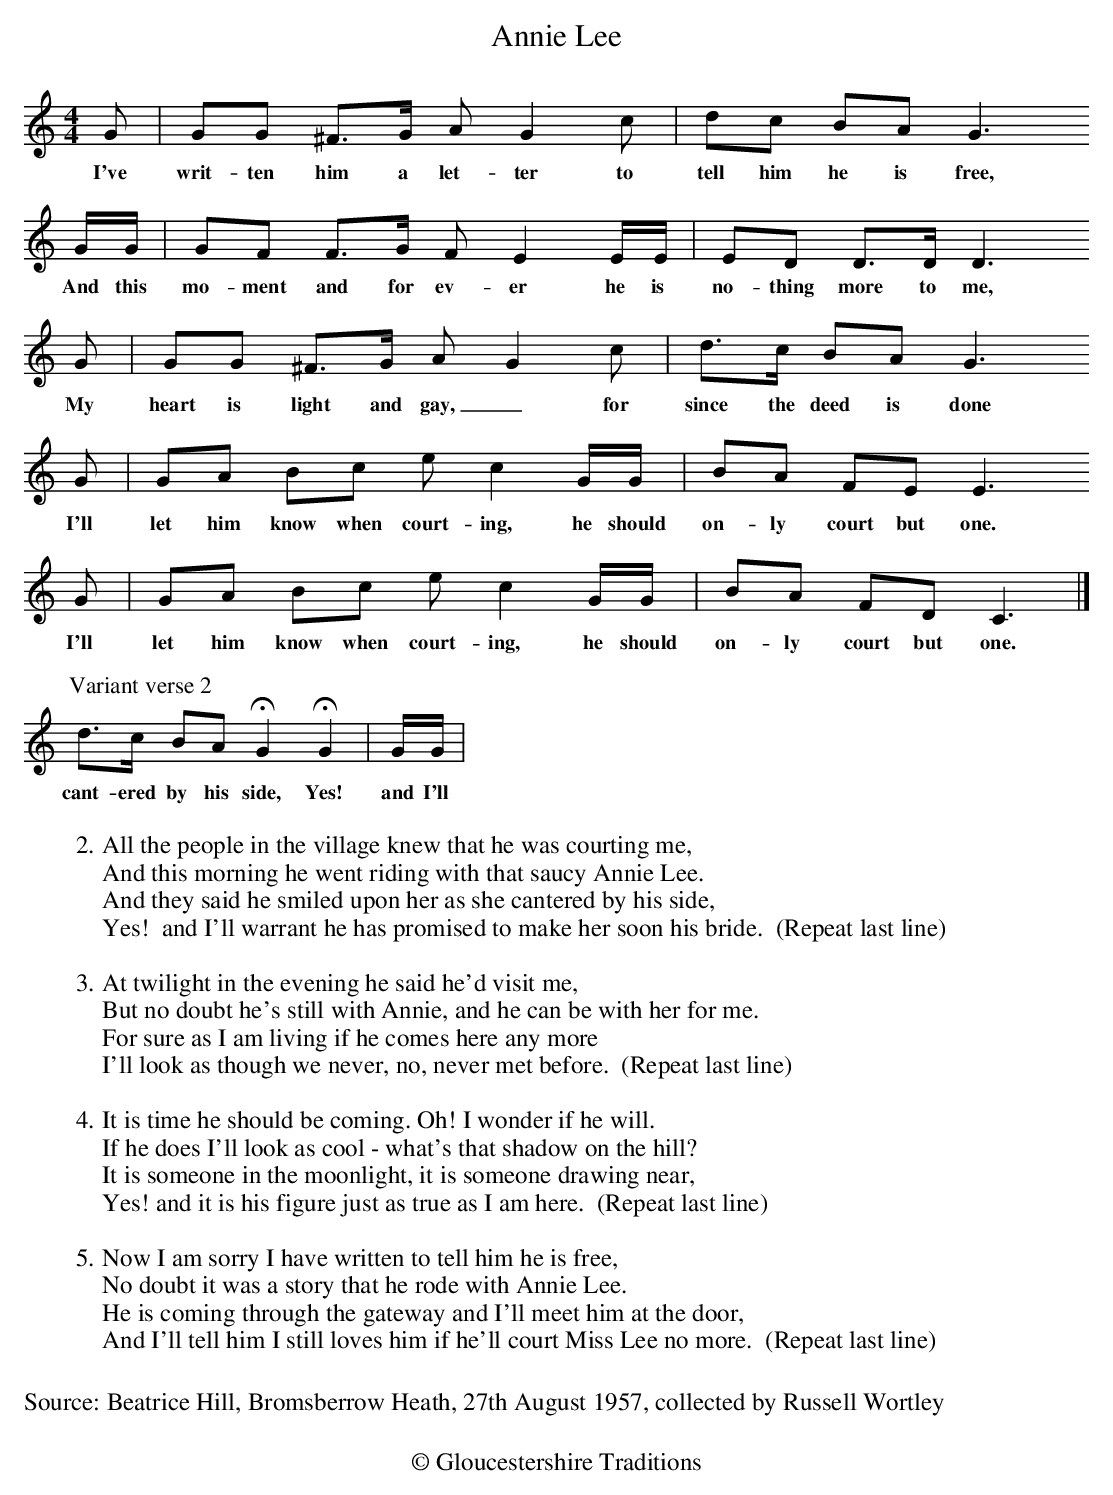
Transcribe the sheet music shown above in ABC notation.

X:1
T:Annie Lee
M:4/4
L:1/4
K:Cmaj
G/2 | G/2G/2 ^F/2>G/2 A/2Gc/2 | d/2c/2 B/2A/2 G3/2
w:I've writ-ten him a let-ter to tell him he is free,
G/4G/4 | G/2F/2 F/2>G/2 F/2EE/4E/4 | E/2D/2 D/2>D/2 D3/2
w:And this mo-ment and for ev-er he is no-thing more to me,
G/2 | G/2G/2 ^F/2>G/2 A/2Gc/2 | d/2>c/2 B/2A/2 G3/2
w:My heart is light and gay,_ for since the deed is done
G/2 | G/2A/2 B/2c/2 e/2c G/4G/4 | B/2A/2 F/2E/2E3/2
w:I'll let him know when court-ing, he should on-ly court but one.
G/2 | G/2A/2 B/2c/2 e/2c G/4G/4 | B/2A/2 F/2D/2 C3/2 |]
w:I'll let him know when court-ing, he should on-ly court but one.
%%text
[P:Variant verse 2]d/2>c/2 B/2A/2 HG HG | G/4G/4 |
w:cant-ered by his side, Yes! and I'll
%%text
%%text
W:2.All the people in the village knew that he was courting me,
W:And this morning he went riding with that saucy Annie Lee.
W:And they said he smiled upon her as she cantered by his side,
W:Yes!  and I'll warrant he has promised to make her soon his bride.  (Repeat last line)
W:
W:3.At twilight in the evening he said he'd visit me,
W:But no doubt he's still with Annie, and he can be with her for me.
W:For sure as I am living if he comes here any more
W:I'll look as though we never, no, never met before.  (Repeat last line)
W:
W:4.It is time he should be coming. Oh! I wonder if he will.
W:If he does I'll look as cool - what's that shadow on the hill?
W:It is someone in the moonlight, it is someone drawing near,
W:Yes! and it is his figure just as true as I am here.  (Repeat last line)
W:
W:5.Now I am sorry I have written to tell him he is free,
W:No doubt it was a story that he rode with Annie Lee.
W:He is coming through the gateway and I'll meet him at the door,
W:And I'll tell him I still loves him if he'll court Miss Lee no more.  (Repeat last line)
